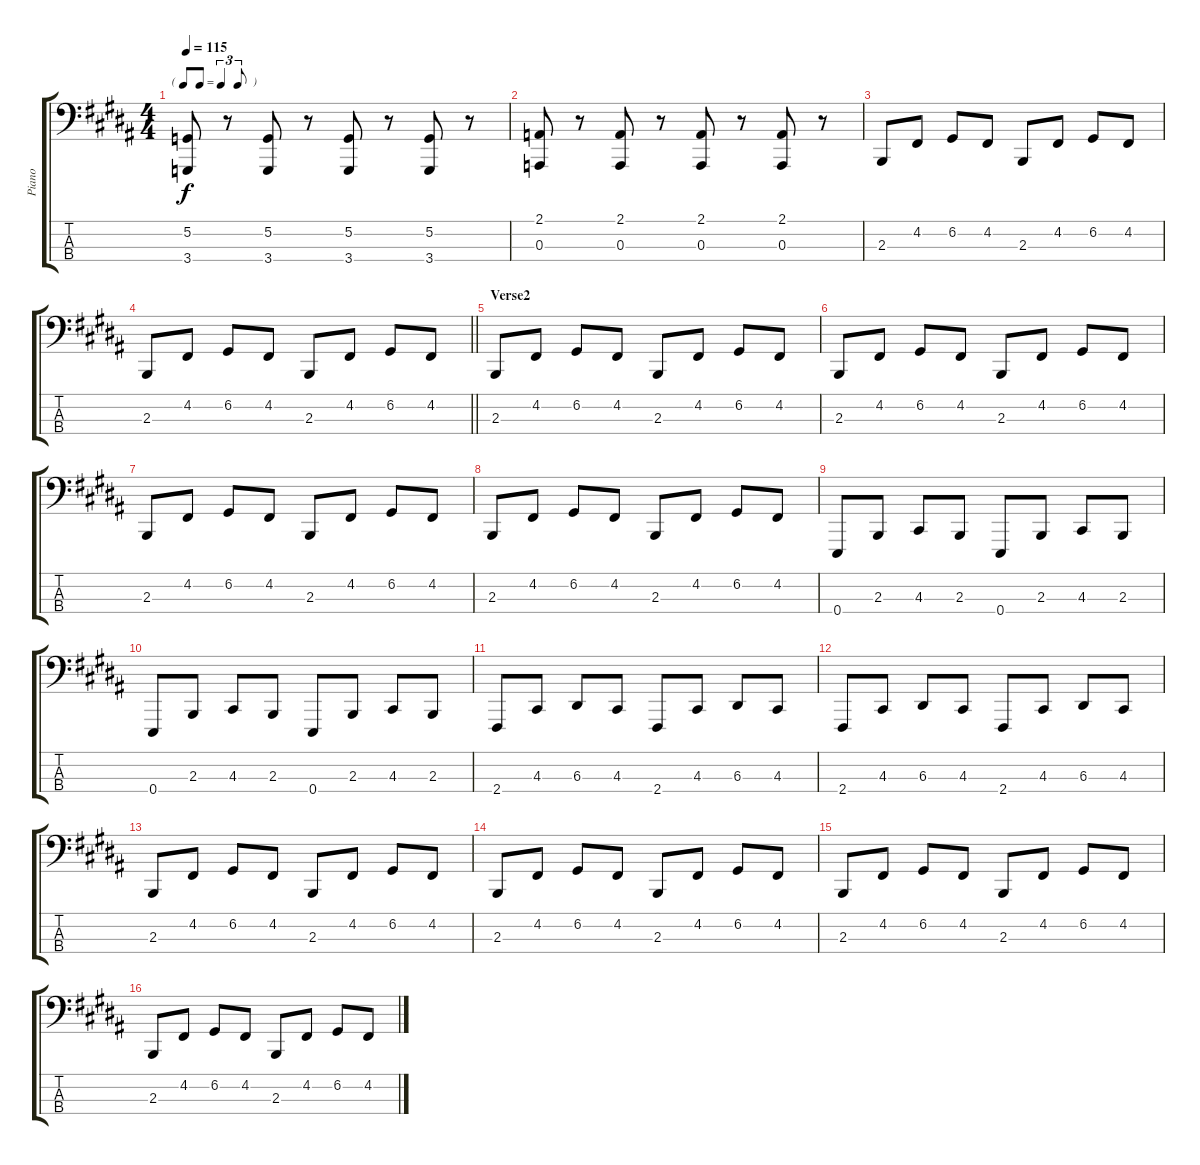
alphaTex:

\track ("Piano" "Piano") {instrument acousticgrandpiano}
\staff {score tabs}
\tuning (G2 D2 A1 E1) {hide}
\ts (4 4)
\tf triplet8th
\tempo 115
\clef f4
\ks b
(5.2 3.4).8{dy f} r.8 (5.2 3.4).8 r.8 (5.2 3.4).8 r.8 (5.2 3.4).8 r.8 |
(2.1 0.3).8 r.8 (2.1 0.3).8 r.8 (2.1 0.3).8 r.8 (2.1 0.3).8 r.8 |
2.3.8 4.2.8 6.2.8 4.2.8 2.3.8 4.2.8 6.2.8 4.2.8 |
\barLineRight lightlight
2.3.8 4.2.8 6.2.8 4.2.8 2.3.8 4.2.8 6.2.8 4.2.8 |
\section ("" "Verse2")
2.3.8 4.2.8 6.2.8 4.2.8 2.3.8 4.2.8 6.2.8 4.2.8 |
2.3.8 4.2.8 6.2.8 4.2.8 2.3.8 4.2.8 6.2.8 4.2.8 |
2.3.8 4.2.8 6.2.8 4.2.8 2.3.8 4.2.8 6.2.8 4.2.8 |
2.3.8 4.2.8 6.2.8 4.2.8 2.3.8 4.2.8 6.2.8 4.2.8 |
0.4.8 2.3.8 4.3.8 2.3.8 0.4.8 2.3.8 4.3.8 2.3.8 |
0.4.8 2.3.8 4.3.8 2.3.8 0.4.8 2.3.8 4.3.8 2.3.8 |
2.4.8 4.3.8 6.3.8 4.3.8 2.4.8 4.3.8 6.3.8 4.3.8 |
2.4.8 4.3.8 6.3.8 4.3.8 2.4.8 4.3.8 6.3.8 4.3.8 |
2.3.8 4.2.8 6.2.8 4.2.8 2.3.8 4.2.8 6.2.8 4.2.8 |
2.3.8 4.2.8 6.2.8 4.2.8 2.3.8 4.2.8 6.2.8 4.2.8 |
2.3.8 4.2.8 6.2.8 4.2.8 2.3.8 4.2.8 6.2.8 4.2.8 |
2.3.8 4.2.8 6.2.8 4.2.8 2.3.8 4.2.8 6.2.8 4.2.8
